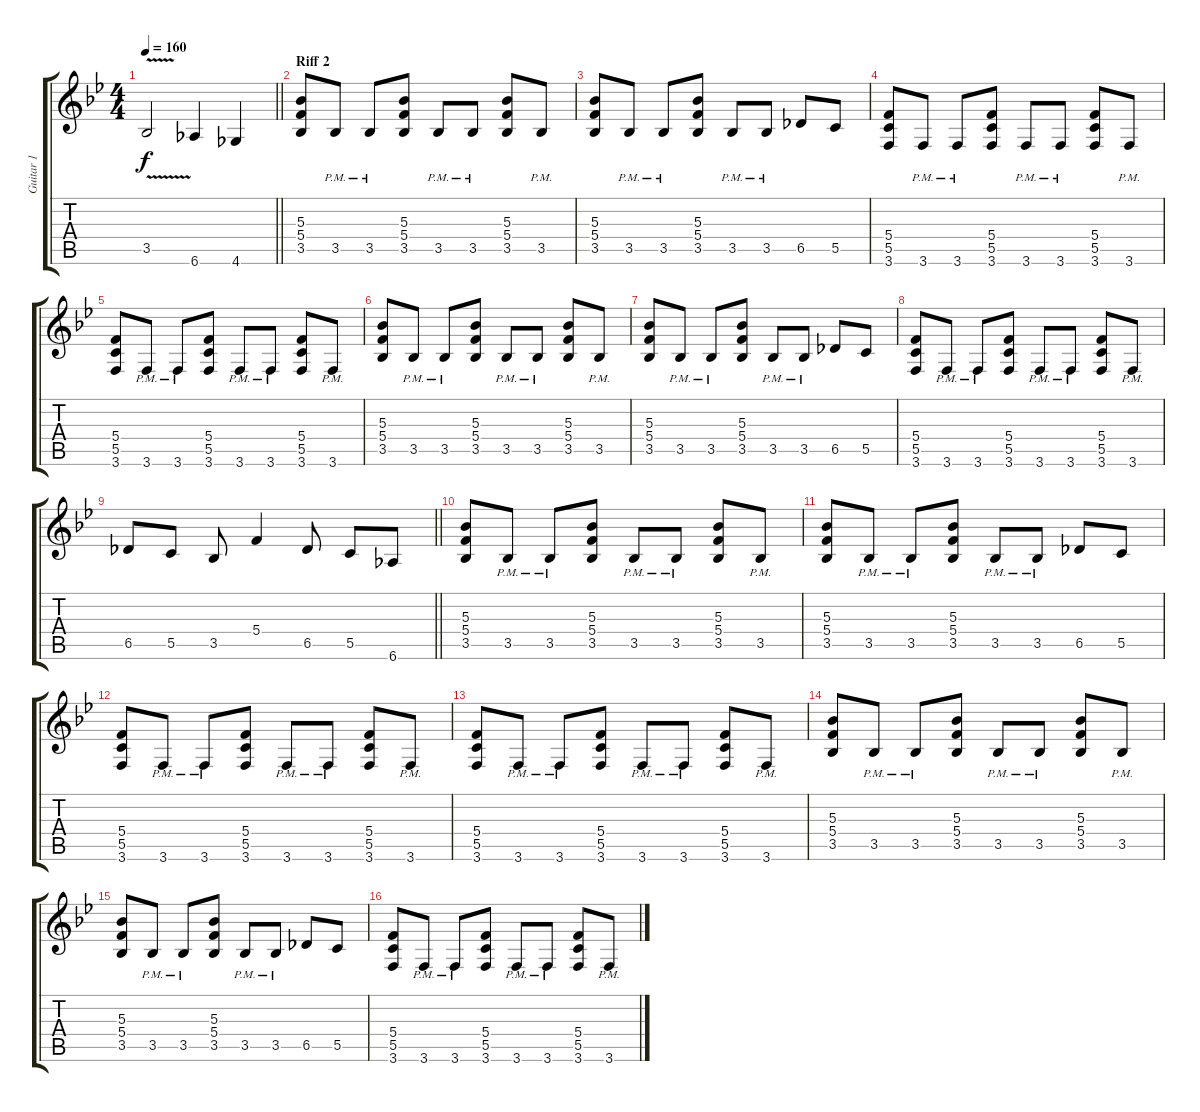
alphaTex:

\track ("Guitar 1" "Guitar 1") {instrument distortionguitar}
\staff {score tabs}
\tuning (D4 A3 F3 C3 G2 D2) {hide}
\ts (4 4)
\tempo 160
\clef g2
\barLineRight lightlight
\ks bb
3.5{v}.2{dy f} 6.6.4 4.6.4 |
\section ("" "Riff 2")
(5.3 5.4 3.5).8 3.5{pm}.8 3.5{pm}.8 (5.3 5.4 3.5).8 3.5{pm}.8 3.5{pm}.8 (5.3 5.4 3.5).8 3.5{pm}.8 |
(5.3 5.4 3.5).8 3.5{pm}.8 3.5{pm}.8 (5.3 5.4 3.5).8 3.5{pm}.8 3.5{pm}.8 6.5.8 5.5.8 |
(5.4 5.5 3.6).8 3.6{pm}.8 3.6{pm}.8 (5.4 5.5 3.6).8 3.6{pm}.8 3.6{pm}.8 (5.4 5.5 3.6).8 3.6{pm}.8 |
(5.4 5.5 3.6).8 3.6{pm}.8 3.6{pm}.8 (5.4 5.5 3.6).8 3.6{pm}.8 3.6{pm}.8 (5.4 5.5 3.6).8 3.6{pm}.8 |
(5.3 5.4 3.5).8 3.5{pm}.8 3.5{pm}.8 (5.3 5.4 3.5).8 3.5{pm}.8 3.5{pm}.8 (5.3 5.4 3.5).8 3.5{pm}.8 |
(5.3 5.4 3.5).8 3.5{pm}.8 3.5{pm}.8 (5.3 5.4 3.5).8 3.5{pm}.8 3.5{pm}.8 6.5.8 5.5.8 |
(5.4 5.5 3.6).8 3.6{pm}.8 3.6{pm}.8 (5.4 5.5 3.6).8 3.6{pm}.8 3.6{pm}.8 (5.4 5.5 3.6).8 3.6{pm}.8 |
\barLineRight lightlight
6.5.8 5.5.8 3.5.8 5.4.4 6.5.8 5.5.8 6.6.8 |
(5.3 5.4 3.5).8 3.5{pm}.8 3.5{pm}.8 (5.3 5.4 3.5).8 3.5{pm}.8 3.5{pm}.8 (5.3 5.4 3.5).8 3.5{pm}.8 |
(5.3 5.4 3.5).8 3.5{pm}.8 3.5{pm}.8 (5.3 5.4 3.5).8 3.5{pm}.8 3.5{pm}.8 6.5.8 5.5.8 |
(5.4 5.5 3.6).8 3.6{pm}.8 3.6{pm}.8 (5.4 5.5 3.6).8 3.6{pm}.8 3.6{pm}.8 (5.4 5.5 3.6).8 3.6{pm}.8 |
(5.4 5.5 3.6).8 3.6{pm}.8 3.6{pm}.8 (5.4 5.5 3.6).8 3.6{pm}.8 3.6{pm}.8 (5.4 5.5 3.6).8 3.6{pm}.8 |
(5.3 5.4 3.5).8 3.5{pm}.8 3.5{pm}.8 (5.3 5.4 3.5).8 3.5{pm}.8 3.5{pm}.8 (5.3 5.4 3.5).8 3.5{pm}.8 |
(5.3 5.4 3.5).8 3.5{pm}.8 3.5{pm}.8 (5.3 5.4 3.5).8 3.5{pm}.8 3.5{pm}.8 6.5.8 5.5.8 |
(5.4 5.5 3.6).8 3.6{pm}.8 3.6{pm}.8 (5.4 5.5 3.6).8 3.6{pm}.8 3.6{pm}.8 (5.4 5.5 3.6).8 3.6{pm}.8
